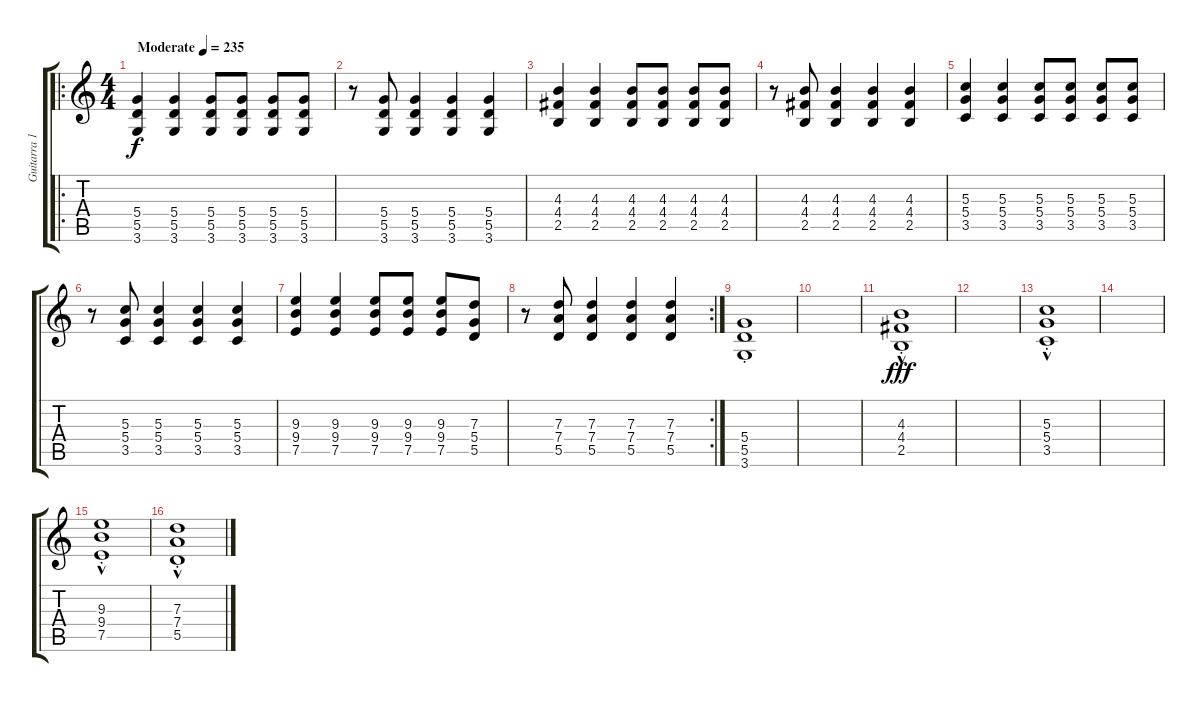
\track ("Guitarra 1" "Guitarra 1") {instrument overdrivenguitar}
\staff {score tabs}
\tuning (E4 B3 G3 D3 A2 E2) {hide}
\ro
\ts (4 4)
\tempo (235 "Moderate")
\clef g2
\ks c
(5.4 5.5 3.6).4{dy f instrument overdrivenguitar} (5.4 5.5 3.6).4 (5.4 5.5 3.6).8 (5.4 5.5 3.6).8 (5.4 5.5 3.6).8 (5.4 5.5 3.6).8 |
r.8 (5.4 5.5 3.6).8 (5.4 5.5 3.6).4 (5.4 5.5 3.6).4 (5.4 5.5 3.6).4 |
(4.3 4.4 2.5).4 (4.3 4.4 2.5).4 (4.3 4.4 2.5).8 (4.3 4.4 2.5).8 (4.3 4.4 2.5).8 (4.3 4.4 2.5).8 |
r.8 (4.3 4.4 2.5).8 (4.3 4.4 2.5).4 (4.3 4.4 2.5).4 (4.3 4.4 2.5).4 |
(5.3 5.4 3.5).4 (5.3 5.4 3.5).4 (5.3 5.4 3.5).8 (5.3 5.4 3.5).8 (5.3 5.4 3.5).8 (5.3 5.4 3.5).8 |
r.8 (5.3 5.4 3.5).8 (5.3 5.4 3.5).4 (5.3 5.4 3.5).4 (5.3 5.4 3.5).4 |
(9.3 9.4 7.5).4 (9.3 9.4 7.5).4 (9.3 9.4 7.5).8 (9.3 9.4 7.5).8 (9.3 9.4 7.5).8 (7.3 5.4 5.5).8 |
\rc 2
r.8 (7.3 7.4 5.5).8 (7.3 7.4 5.5).4 (7.3 7.4 5.5).4 (7.3 7.4 5.5).4 |
(5.4{st} 5.5{st} 3.6{st}).1 |
|
(4.3{hac st} 4.4{hac st} 2.5{hac st}).1{dy fff} |
|
(5.3{hac st} 5.4{hac st} 3.5{hac st}).1 |
|
(9.3{hac st} 9.4{hac st} 7.5{hac st}).1 |
(7.3{hac st} 7.4{hac st} 5.5{hac st}).1
